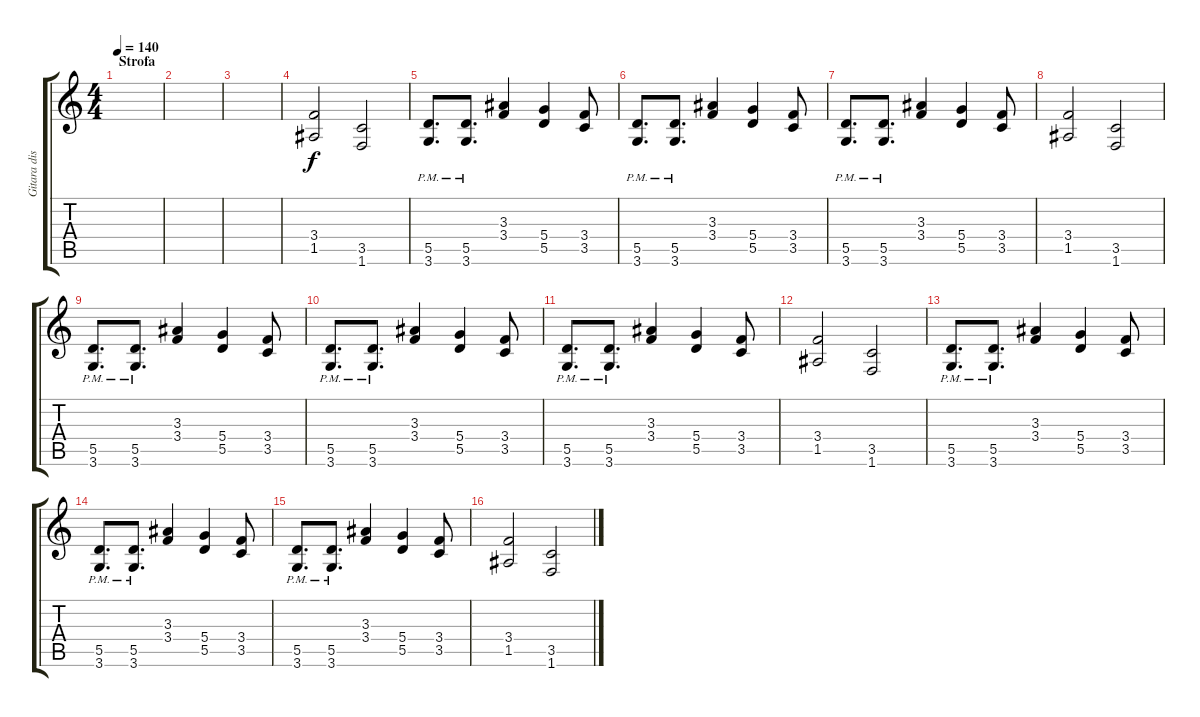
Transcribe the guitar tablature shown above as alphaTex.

\track ("Gitara dist" "Gitara dis") {instrument overdrivenguitar}
\staff {score tabs}
\tuning (E4 B3 G3 D3 A2 E2) {hide}
\ts (4 4)
\section ("" "Strofa")
\tempo 140
\clef g2
\ks c
|
|
|
(3.4 1.5).2 (3.5 1.6).2 |
(5.5 3.6{pm}).8{d} (5.5 3.6{pm}).8{d} (3.3 3.4).4 (5.4 5.5).4 (3.4 3.5).8 |
(5.5{pm} 3.6{pm}).8{d} (5.5{pm} 3.6{pm}).8{d} (3.3 3.4).4 (5.4 5.5).4 (3.4 3.5).8 |
(5.5{pm} 3.6{pm}).8{d} (5.5{pm} 3.6{pm}).8{d} (3.3 3.4).4 (5.4 5.5).4 (3.4 3.5).8 |
(3.4 1.5).2 (3.5 1.6).2 |
(5.5 3.6{pm}).8{d} (5.5 3.6{pm}).8{d} (3.3 3.4).4 (5.4 5.5).4 (3.4 3.5).8 |
(5.5{pm} 3.6{pm}).8{d} (5.5{pm} 3.6{pm}).8{d} (3.3 3.4).4 (5.4 5.5).4 (3.4 3.5).8 |
(5.5{pm} 3.6{pm}).8{d} (5.5{pm} 3.6{pm}).8{d} (3.3 3.4).4 (5.4 5.5).4 (3.4 3.5).8 |
(3.4 1.5).2 (3.5 1.6).2 |
(5.5 3.6{pm}).8{d} (5.5 3.6{pm}).8{d} (3.3 3.4).4 (5.4 5.5).4 (3.4 3.5).8 |
(5.5{pm} 3.6{pm}).8{d} (5.5{pm} 3.6{pm}).8{d} (3.3 3.4).4 (5.4 5.5).4 (3.4 3.5).8 |
(5.5{pm} 3.6{pm}).8{d} (5.5{pm} 3.6{pm}).8{d} (3.3 3.4).4 (5.4 5.5).4 (3.4 3.5).8 |
(3.4 1.5).2 (3.5 1.6).2
